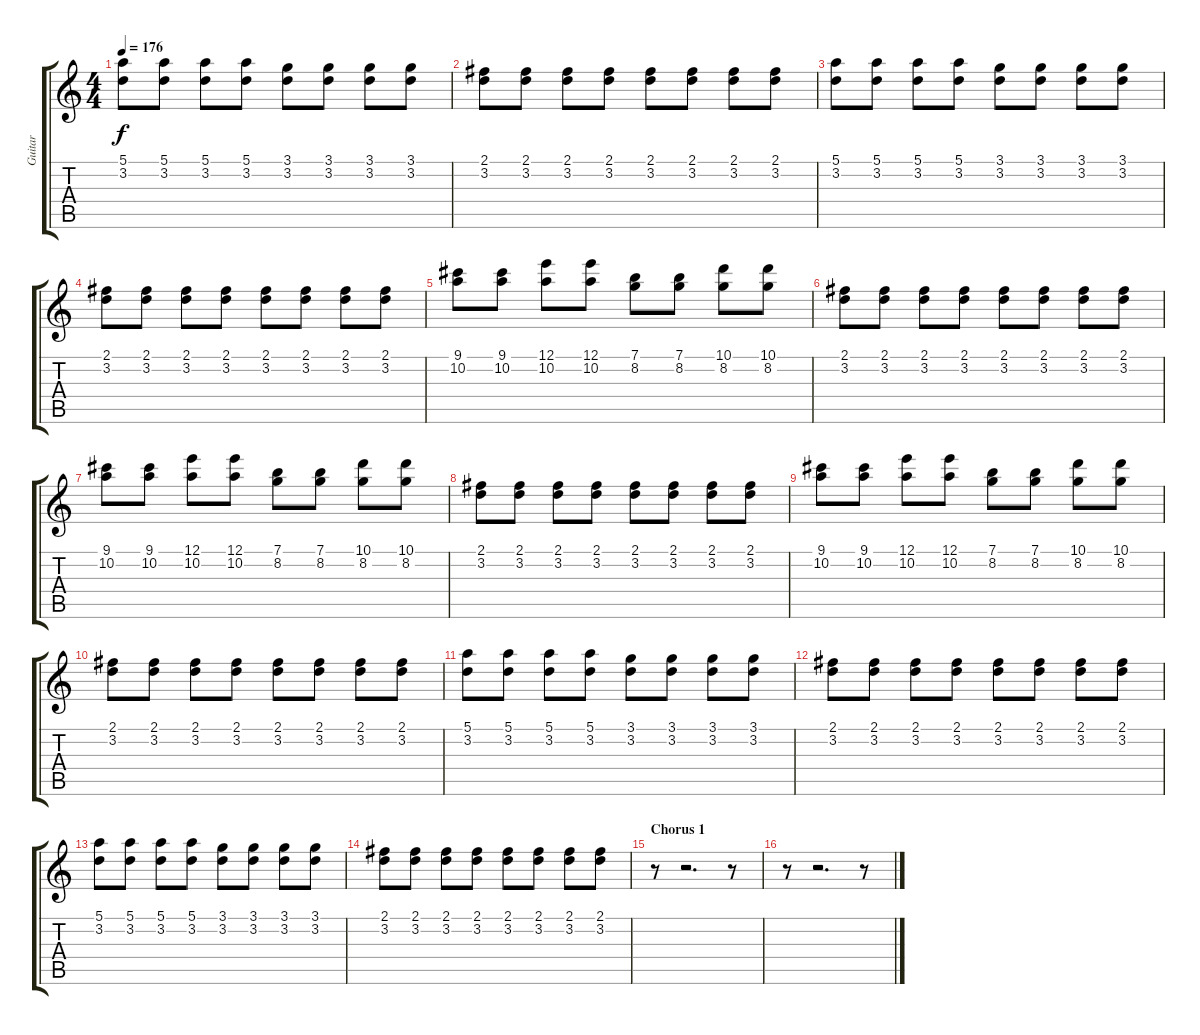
\track ("Guitar" "Guitar") {instrument electricguitarclean}
\staff {score tabs}
\tuning (E4 B3 G3 D3 A2 E2) {hide}
\ts (4 4)
\tempo 176
\clef g2
\ks c
(5.1 3.2).8{dy f} (5.1 3.2).8 (5.1 3.2).8 (5.1 3.2).8 (3.1 3.2).8 (3.1 3.2).8 (3.1 3.2).8 (3.1 3.2).8 |
(2.1 3.2).8 (2.1 3.2).8 (2.1 3.2).8 (2.1 3.2).8 (2.1 3.2).8 (2.1 3.2).8 (2.1 3.2).8 (2.1 3.2).8 |
(5.1 3.2).8 (5.1 3.2).8 (5.1 3.2).8 (5.1 3.2).8 (3.1 3.2).8 (3.1 3.2).8 (3.1 3.2).8 (3.1 3.2).8 |
(2.1 3.2).8 (2.1 3.2).8 (2.1 3.2).8 (2.1 3.2).8 (2.1 3.2).8 (2.1 3.2).8 (2.1 3.2).8 (2.1 3.2).8 |
(9.1 10.2).8 (9.1 10.2).8 (12.1 10.2).8 (12.1 10.2).8 (7.1 8.2).8 (7.1 8.2).8 (10.1 8.2).8 (10.1 8.2).8 |
(2.1 3.2).8 (2.1 3.2).8 (2.1 3.2).8 (2.1 3.2).8 (2.1 3.2).8 (2.1 3.2).8 (2.1 3.2).8 (2.1 3.2).8 |
(9.1 10.2).8 (9.1 10.2).8 (12.1 10.2).8 (12.1 10.2).8 (7.1 8.2).8 (7.1 8.2).8 (10.1 8.2).8 (10.1 8.2).8 |
(2.1 3.2).8 (2.1 3.2).8 (2.1 3.2).8 (2.1 3.2).8 (2.1 3.2).8 (2.1 3.2).8 (2.1 3.2).8 (2.1 3.2).8 |
(9.1 10.2).8 (9.1 10.2).8 (12.1 10.2).8 (12.1 10.2).8 (7.1 8.2).8 (7.1 8.2).8 (10.1 8.2).8 (10.1 8.2).8 |
(2.1 3.2).8 (2.1 3.2).8 (2.1 3.2).8 (2.1 3.2).8 (2.1 3.2).8 (2.1 3.2).8 (2.1 3.2).8 (2.1 3.2).8 |
(5.1 3.2).8 (5.1 3.2).8 (5.1 3.2).8 (5.1 3.2).8 (3.1 3.2).8 (3.1 3.2).8 (3.1 3.2).8 (3.1 3.2).8 |
(2.1 3.2).8 (2.1 3.2).8 (2.1 3.2).8 (2.1 3.2).8 (2.1 3.2).8 (2.1 3.2).8 (2.1 3.2).8 (2.1 3.2).8 |
(5.1 3.2).8 (5.1 3.2).8 (5.1 3.2).8 (5.1 3.2).8 (3.1 3.2).8 (3.1 3.2).8 (3.1 3.2).8 (3.1 3.2).8 |
(2.1 3.2).8 (2.1 3.2).8 (2.1 3.2).8 (2.1 3.2).8 (2.1 3.2).8 (2.1 3.2).8 (2.1 3.2).8 (2.1 3.2).8 |
\section ("" "Chorus 1")
r.8 r.2{d} r.8 |
r.8 r.2{d} r.8
